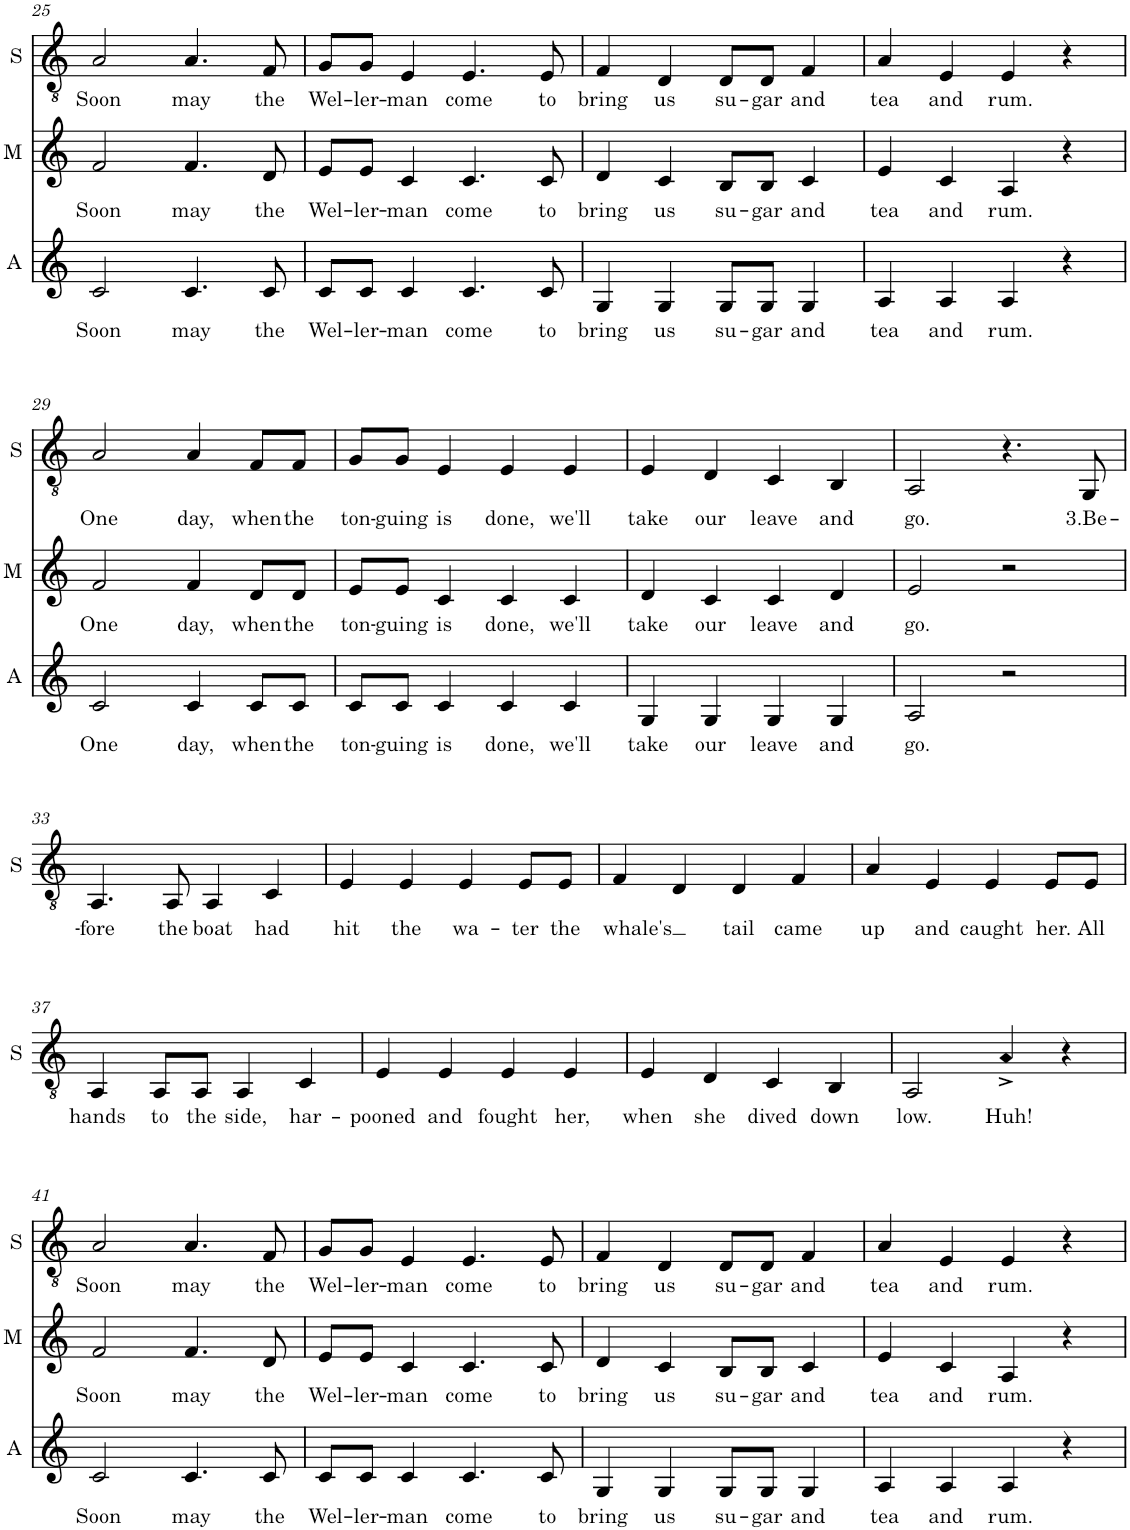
**kern	**kern	**kern	**kern	**kern	**kern	**kern	**kern	**kern	**dynam	**kern	**text	**kern	**text	**kern	**text
*part10	*part9	*part8	*part8	*part7	*part6	*part5	*part4	*part4	*part4	*part3	*part3	*part2	*part2	*part1	*part1
*staff12	*staff11	*staff10	*staff9	*staff8	*staff7	*staff6	*staff5	*staff4	*staff4/5	*staff3	*staff3	*staff2	*staff2	*staff1	*staff1
*I"Violoncelle	*I"Saxophone Alto	*I"Piano 2	*	*I"Violon	*I"Clarinette en Sib	*I"Flûte	*I"Piano	*	*	*I"Alto	*	*I"Mezzo	*	*I"S	*
*I'Vlc	*I'Sax. A.	*I'Pia. 2	*	*I'Vln.	*I'Clar. en Sib	*I'Fl.	*I'Pia.	*	*	*I'A	*	*I'M	*	*I'S	*
!!LO:PB:g=z
*clefGvv2	*clefG2	*clefGvv2	*clefG2	*clefG2	*clefG2	*clefG2	*clefGvv2	*clefGv2	*	*clefG2	*	*clefG2	*	*clefGv2	*
*	*Trd5c9	*	*	*	*Trd1c2	*	*	*	*	*	*	*	*	*	*
*k[]	*k[]	*k[]	*k[]	*k[]	*k[]	*k[]	*k[]	*k[]	*	*k[]	*	*k[]	*	*k[]	*
*M2/2	*M2/2	*M2/2	*M2/2	*M2/2	*M2/2	*M2/2	*M2/2	*M2/2	*	*M2/2	*	*M2/2	*	*M2/2	*
*met(c|)	*met(c|)	*met(c|)	*met(c|)	*met(c|)	*met(c|)	*met(c|)	*met(c|)	*met(c|)	*	*met(c|)	*	*met(c|)	*	*met(c|)	*
=25	=25	=25	=25	=25	=25	=25	=25	=25	=25	=25	=25	=25	=25	=25	=25
!	!	!	!	!	!	!	!	!	!	!	!LO:LY:b	!	!LO:LY:b	!	!LO:LY:b
2A	1f	2FF	2a	2a	2a	1ff	4.FF	2F 2A 2c	.	2c/	Soon	2f/	Soon	2A/	Soon
.	.	.	.	.	.	.	8FF	.	.	.	.	.	.	.	.
!	!	!	!	!	!	!	!	!	!	!	!LO:LY:b	!	!LO:LY:b	!	!LO:LY:b
4.A	.	2F	4.a	4.a	4.a	.	4F	4.A	.	4.c/	may	4.f/	may	4.A/	may
.	.	.	.	.	.	.	4FF	.	.	.	.	.	.	.	.
!	!	!	!	!	!	!	!	!	!	!	!LO:LY:b	!	!LO:LY:b	!	!LO:LY:b
8F	.	.	8f	8f	8f	.	.	8F	.	8c/	the	8d/	the	8F/	the
=26	=26	=26	=26	=26	=26	=26	=26	=26	=26	=26	=26	=26	=26	=26	=26
!	!	!	!	!	!	!	!	!	!	!	!LO:LY:b	!	!LO:LY:b	!	!LO:LY:b
8G\L	1c	2C	8g/L	8g/L	8g/L	1cc	4.CC	8C/ 8E/ 8G/L	.	8c/L	Wel-	8e/L	Wel-	8G/L	Wel-
!	!	!	!	!	!	!	!	!	!	!	!LO:LY:b	!	!LO:LY:b	!	!LO:LY:b
8G\J	.	.	8g/J	8g/J	8g/J	.	.	8G/J	.	8c/J	-ler-	8e/J	-ler-	8G/J	-ler-
!	!	!	!	!	!	!	!	!	!	!	!LO:LY:b	!	!LO:LY:b	!	!LO:LY:b
4E	.	.	4e	4e	4e	.	.	4E	.	4c/	-man	4c/	-man	4E/	-man
.	.	.	.	.	.	.	8CC	.	.	.	.	.	.	.	.
!	!	!	!	!	!	!	!	!	!	!	!LO:LY:b	!	!LO:LY:b	!	!LO:LY:b
4.E	.	2c	4.e	4.e	4.e	.	4C	4.E	.	4.c/	come	4.c/	come	4.E/	come
.	.	.	.	.	.	.	4CC	.	.	.	.	.	.	.	.
!	!	!	!	!	!	!	!	!	!	!	!LO:LY:b	!	!LO:LY:b	!	!LO:LY:b
8E	.	.	8e	8e	8e	.	.	8E	.	8c/	to	8c/	to	8E/	to
=27	=27	=27	=27	=27	=27	=27	=27	=27	=27	=27	=27	=27	=27	=27	=27
!	!	!	!	!	!	!	!	!	!	!	!LO:LY:b	!	!LO:LY:b	!	!LO:LY:b
4F	1d	2DD	4f	4f	4f	1dd	4.DD	4D 4F 4A	.	4G/	bring	4d/	bring	4F/	bring
!	!	!	!	!	!	!	!	!	!	!	!LO:LY:b	!	!LO:LY:b	!	!LO:LY:b
4D	.	.	4d	4d	4d	.	.	4D	.	4G/	us	4c/	us	4D/	us
.	.	.	.	.	.	.	8DD	.	.	.	.	.	.	.	.
!	!	!	!	!	!	!	!	!	!	!	!LO:LY:b	!	!LO:LY:b	!	!LO:LY:b
8D\L	.	2D	8d/L	8d/L	8d/L	.	4DD	8D/L	.	8G/L	su-	8B/L	su-	8D/L	su-
!	!	!	!	!	!	!	!	!	!	!	!LO:LY:b	!	!LO:LY:b	!	!LO:LY:b
8D\J	.	.	8d/J	8d/J	8d/J	.	.	8E/J	.	8G/J	-gar	8B/J	-gar	8D/J	-gar
!	!	!	!	!	!	!	!	!	!	!	!LO:LY:b	!	!LO:LY:b	!	!LO:LY:b
4F	.	.	4f	4f	4f	.	4DD	4F	.	4G/	and	4c/	and	4F/	and
=28	=28	=28	=28	=28	=28	=28	=28	=28	=28	=28	=28	=28	=28	=28	=28
!	!	!	!	!	!	!	!	!	!	!	!LO:LY:b	!	!LO:LY:b	!	!LO:LY:b
4A	1A	2AA	4a	4a	4a	1a	4.AAA	4A 4c 4e	.	4A/	tea	4e/	tea	4A/	tea
!	!	!	!	!	!	!	!	!	!	!	!LO:LY:b	!	!LO:LY:b	!	!LO:LY:b
4E	.	.	4e	4e	4e	.	.	4E	.	4A/	and	4c/	and	4E/	and
.	.	.	.	.	.	.	8AAA	.	.	.	.	.	.	.	.
!	!	!	!	!	!	!	!	!	!	!	!LO:LY:b	!	!LO:LY:b	!	!LO:LY:b
4E	.	2A	4e	4e	4e	.	4AA	2E	.	4A/	rum.	4A/	rum.	4E/	rum.
4r	.	.	4r	4r	4r	.	4AAA	.	.	4r	.	4r	.	4r	.
!!LO:LB:g=z
=29	=29	=29	=29	=29	=29	=29	=29	=29	=29	=29	=29	=29	=29	=29	=29
!	!	!	!	!	!	!	!	!	!	!	!LO:LY:b	!	!LO:LY:b	!	!LO:LY:b
2A	1f	1r	1r	1r	1r	1ff	4.FF	2F 2A 2c	.	2c/	One	2f/	One	2A/	One
.	.	.	.	.	.	.	8FF	.	.	.	.	.	.	.	.
!	!	!	!	!	!	!	!	!	!	!	!LO:LY:b	!	!LO:LY:b	!	!LO:LY:b
4A	.	.	.	.	.	.	4F	4A	.	4c/	day,	4f/	day,	4A/	day,
!	!	!	!	!	!	!	!	!	!	!	!LO:LY:b	!	!LO:LY:b	!	!LO:LY:b
8F\L	.	.	.	.	.	.	4FF	8F/L	.	8c/L	when	8d/L	when	8F/L	when
!	!	!	!	!	!	!	!	!	!	!	!LO:LY:b	!	!LO:LY:b	!	!LO:LY:b
8F\J	.	.	.	.	.	.	.	8F/J	.	8c/J	the	8d/J	the	8F/J	the
=30	=30	=30	=30	=30	=30	=30	=30	=30	=30	=30	=30	=30	=30	=30	=30
!	!	!	!	!	!	!	!	!	!	!	!LO:LY:b	!	!LO:LY:b	!	!LO:LY:b
8G\L	1c	1r	1r	1r	1r	1cc	4.CC	8C/ 8E/ 8G/L	.	8c/L	ton-	8e/L	ton-	8G/L	ton-
!	!	!	!	!	!	!	!	!	!	!	!LO:LY:b	!	!LO:LY:b	!	!LO:LY:b
8G\J	.	.	.	.	.	.	.	8G/J	.	8c/J	-guing	8e/J	-guing	8G/J	-guing
!	!	!	!	!	!	!	!	!	!	!	!LO:LY:b	!	!LO:LY:b	!	!LO:LY:b
4E	.	.	.	.	.	.	.	4E	.	4c/	is	4c/	is	4E/	is
.	.	.	.	.	.	.	8CC	.	.	.	.	.	.	.	.
!	!	!	!	!	!	!	!	!	!	!	!LO:LY:b	!	!LO:LY:b	!	!LO:LY:b
4E	.	.	.	.	.	.	4C	4E	.	4c/	done,	4c/	done,	4E/	done,
!	!	!	!	!	!	!	!	!	!	!	!LO:LY:b	!	!LO:LY:b	!	!LO:LY:b
4E	.	.	.	.	.	.	4CC	4E	.	4c/	we'll	4c/	we'll	4E/	we'll
=31	=31	=31	=31	=31	=31	=31	=31	=31	=31	=31	=31	=31	=31	=31	=31
!	!	!	!	!	!	!	!	!	!	!	!LO:LY:b	!	!LO:LY:b	!	!LO:LY:b
4E	[1e	1r	1r	1r	1r	1r	2DD	4D 4F 4A	.	4G/	take	4d/	take	4E/	take
!	!	!	!	!	!	!	!	!	!	!	!LO:LY:b	!	!LO:LY:b	!	!LO:LY:b
4F	.	.	.	.	.	.	.	4D	.	4G/	our	4c/	our	4D/	our
!	!	!	!	!	!	!	!	!	!	!	!LO:LY:b	!	!LO:LY:b	!	!LO:LY:b
4E	.	.	.	.	.	.	4CC	4C 4E	.	4G/	leave	4c/	leave	4C/	leave
!	!	!	!	!	!	!	!	!	!	!	!LO:LY:b	!	!LO:LY:b	!	!LO:LY:b
4D	.	.	.	.	.	.	4BBB	4BB	.	4G/	and	4d/	and	4BB/	and
=32	=32	=32	=32	=32	=32	=32	=32	=32	=32	=32	=32	=32	=32	=32	=32
*	*	*	*	*	*	*	*^	*	*	*	*	*	*	*	*
!	!	!	!	!	!	!	!	!	!	!LO:HP:b	!	!LO:LY:b	!	!LO:LY:b	!	!LO:LY:b
*	*	*	*	*	*	*	*	*	*	*	*	*	*	*	*^	*
!	!	!	!	!	!	!	!	!	!	!LO:DY:n=1:b	!	!	!	!	!	!	!
2E	1e]	1r	1r	1r	1r	1r	4EE	2AAA 2EE	2AA 2A	< p	2A/	go.	2e/	go.	2AA/	2.ryy	go.
.	.	.	.	.	.	.	4DD	.	.	.	.	.	.	.	.	.	.
2r	.	.	.	.	.	.	4CC	2r	4C	.	2r	.	2r	.	4.r	.	.
.	.	.	.	.	.	.	4BBB	.	4BB	.	.	.	.	.	.	8ryy	.
!	!	!	!	!	!	!	!	!	!	!	!	!	!	!	!	!	!LO:LY:b
.	.	.	.	.	.	.	.	.	.	.	.	.	.	.	8GG/	8ryy	3.Be-
*	*	*	*	*	*	*	*v	*v	*	*	*	*	*	*	*v	*v	*
.	.	.	.	.	.	.	.	.	[	.	.	.	.	.	.
!!LO:LB:g=z
=33	=33	=33	=33	=33	=33	=33	=33	=33	=33	=33	=33	=33	=33	=33	=33
!	!	!	!	!	!	!	!	!	!	!	!	!	!	!	!LO:LY:b
1r	1r	1r	1r	1r	1r	1r	1AAA 1EE	4AA	.	1r	.	1r	.	4.AA/	-fore
.	.	.	.	.	.	.	.	8AA/L	.	.	.	.	.	.	.
!	!	!	!	!	!	!	!	!	!	!	!	!	!	!	!LO:LY:b
.	.	.	.	.	.	.	.	8AA/J	.	.	.	.	.	8AA/	the
!	!	!	!	!	!	!	!	!	!	!	!	!	!	!	!LO:LY:b
.	.	.	.	.	.	.	.	4AA	.	.	.	.	.	4AA/	boat
!	!	!	!	!	!	!	!	!	!	!	!	!	!	!	!LO:LY:b
.	.	.	.	.	.	.	.	4C	.	.	.	.	.	4C/	had
=34	=34	=34	=34	=34	=34	=34	=34	=34	=34	=34	=34	=34	=34	=34	=34
!	!	!	!	!	!	!	!	!	!	!	!	!	!	!	!LO:LY:b
1r	1r	1r	1r	1r	1r	1r	1AA 1C	4E	.	1r	.	1r	.	4E/	hit
!	!	!	!	!	!	!	!	!	!	!	!	!	!	!	!LO:LY:b
.	.	.	.	.	.	.	.	4E	.	.	.	.	.	4E/	the
!	!	!	!	!	!	!	!	!	!	!	!	!	!	!	!LO:LY:b
.	.	.	.	.	.	.	.	4.E	.	.	.	.	.	4E/	wa-
!	!	!	!	!	!	!	!	!	!	!	!	!	!	!	!LO:LY:b
.	.	.	.	.	.	.	.	.	.	.	.	.	.	8E/L	-ter
!	!	!	!	!	!	!	!	!	!	!	!	!	!	!	!LO:LY:b
.	.	.	.	.	.	.	.	8E	.	.	.	.	.	8E/J	the
=35	=35	=35	=35	=35	=35	=35	=35	=35	=35	=35	=35	=35	=35	=35	=35
*	*	*	*	*	*	*	*	*^	*	*	*	*	*	*	*
!	!	!	!	!	!	!	!	!	!	!	!	!	!	!	!	!LO:LY:b
1r	1r	1r	1r	1r	1r	1r	1AA	4r	1D 1F 1A	.	1r	.	1r	.	4F/	whale's
.	.	.	.	.	.	.	.	8D/L	.	.	.	.	.	.	4D/	.
.	.	.	.	.	.	.	.	8D/J	.	.	.	.	.	.	.	.
!	!	!	!	!	!	!	!	!	!	!	!	!	!	!	!	!LO:LY:b
.	.	.	.	.	.	.	.	4D	.	.	.	.	.	.	4D/	tail
!	!	!	!	!	!	!	!	!	!	!	!	!	!	!	!	!LO:LY:b
.	.	.	.	.	.	.	.	8D/L	.	.	.	.	.	.	4F/	came
.	.	.	.	.	.	.	.	8F/J	.	.	.	.	.	.	.	.
*	*	*	*	*	*	*	*	*v	*v	*	*	*	*	*	*	*
=36	=36	=36	=36	=36	=36	=36	=36	=36	=36	=36	=36	=36	=36	=36	=36
!	!	!	!	!	!	!	!	!	!	!	!	!	!	!	!LO:LY:b
1r	1r	1r	1r	1r	1r	1r	1AA 1C 1E	8A/L	.	1r	.	1r	.	4A/	up
.	.	.	.	.	.	.	.	8A/J	.	.	.	.	.	.	.
!	!	!	!	!	!	!	!	!	!	!	!	!	!	!	!LO:LY:b
.	.	.	.	.	.	.	.	4E	.	.	.	.	.	4E/	and
!	!	!	!	!	!	!	!	!	!	!	!	!	!	!	!LO:LY:b
.	.	.	.	.	.	.	.	4.E	.	.	.	.	.	4E/	caught
!	!	!	!	!	!	!	!	!	!	!	!	!	!	!	!LO:LY:b
.	.	.	.	.	.	.	.	.	.	.	.	.	.	8E/L	her.
!	!	!	!	!	!	!	!	!	!	!	!	!	!	!	!LO:LY:b
.	.	.	.	.	.	.	.	8E	.	.	.	.	.	8E/J	All
!!LO:LB:g=z
=37	=37	=37	=37	=37	=37	=37	=37	=37	=37	=37	=37	=37	=37	=37	=37
!	!	!	!	!	!	!	!	!	!	!	!	!	!	!	!LO:LY:b
[1AA	1r	2AAA	4A	1r	1r	1r	1r	1r	.	1r	.	1r	.	4AA/	hands
!	!	!	!	!	!	!	!	!	!	!	!	!	!	!	!LO:LY:b
.	.	.	4A	.	.	.	.	.	.	.	.	.	.	8AA/L	to
!	!	!	!	!	!	!	!	!	!	!	!	!	!	!	!LO:LY:b
.	.	.	.	.	.	.	.	.	.	.	.	.	.	8AA/J	the
!	!	!	!	!	!	!	!	!	!	!	!	!	!	!	!LO:LY:b
.	.	2AA	4A	.	.	.	.	.	.	.	.	.	.	4AA/	side,
!	!	!	!	!	!	!	!	!	!	!	!	!	!	!	!LO:LY:b
.	.	.	4c	.	.	.	.	.	.	.	.	.	.	4C/	har-
=38	=38	=38	=38	=38	=38	=38	=38	=38	=38	=38	=38	=38	=38	=38	=38
!	!	!	!	!	!	!	!	!	!	!	!	!	!	!	!LO:LY:b
1AA]	1r	2AAA	4e	1r	1r	1r	1r	1r	.	1r	.	1r	.	4E/	-pooned
!	!	!	!	!	!	!	!	!	!	!	!	!	!	!	!LO:LY:b
.	.	.	4e	.	.	.	.	.	.	.	.	.	.	4E/	and
!	!	!	!	!	!	!	!	!	!	!	!	!	!	!	!LO:LY:b
.	.	2AA	4e	.	.	.	.	.	.	.	.	.	.	4E/	fought
!	!	!	!	!	!	!	!	!	!	!	!	!	!	!	!LO:LY:b
.	.	.	4e	.	.	.	.	.	.	.	.	.	.	4E/	her,
=39	=39	=39	=39	=39	=39	=39	=39	=39	=39	=39	=39	=39	=39	=39	=39
!	!	!	!	!	!	!	!	!	!	!	!	!	!	!	!LO:LY:b
1E	1r	4EE	4e	1r	1r	1r	1r	1r	.	1r	.	1r	.	4E/	when
!	!	!	!	!	!	!	!	!	!	!	!	!	!	!	!LO:LY:b
.	.	4DD	4d	.	.	.	.	.	.	.	.	.	.	4D/	she
!	!	!	!	!	!	!	!	!	!	!	!	!	!	!	!LO:LY:b
.	.	4CC	8c/L	.	.	.	.	.	.	.	.	.	.	4C/	dived
.	.	.	8c/J	.	.	.	.	.	.	.	.	.	.	.	.
!	!	!	!	!	!	!	!	!	!	!	!	!	!	!	!LO:LY:b
.	.	4BBB	4B	.	.	.	.	.	.	.	.	.	.	4BB/	down
=40	=40	=40	=40	=40	=40	=40	=40	=40	=40	=40	=40	=40	=40	=40	=40
!	!	!	!	!	!	!	!	!	!	!	!	!	!	!	!LO:LY:b
1A	1r	2AAA	2A	1r	1r	1r	1r	1r	.	2r	.	2r	.	2AA/	low.
!	!	!	!	!	!	!	!	!	!	!	!	!	!	!LO:N:head=diamond	!LO:LY:b
.	.	2AAA	2A	.	.	.	.	.	.	4r	.	4r	.	4A^/	Huh!
.	.	.	.	.	.	.	.	.	.	4r	.	4r	.	4r	.
!!LO:LB:g=z
=41	=41	=41	=41	=41	=41	=41	=41	=41	=41	=41	=41	=41	=41	=41	=41
*	*	*	*	*	*	*	*	*	*	*clefG2	*	*	*	*	*
!	!	!	!	!	!	!	!	!	!	!	!LO:LY:b	!	!LO:LY:b	!	!LO:LY:b
1r	1r	2FF	2a	2a	2a	1ff	4.FF	2F 2A 2c	.	2c/	Soon	2f/	Soon	2A/	Soon
.	.	.	.	.	.	.	8FF	.	.	.	.	.	.	.	.
!	!	!	!	!	!	!	!	!	!	!	!LO:LY:b	!	!LO:LY:b	!	!LO:LY:b
.	.	2F	4.a	4.a	4.a	.	4F	4.A	.	4.c/	may	4.f/	may	4.A/	may
.	.	.	.	.	.	.	4FF	.	.	.	.	.	.	.	.
!	!	!	!	!	!	!	!	!	!	!	!LO:LY:b	!	!LO:LY:b	!	!LO:LY:b
.	.	.	8f	8f	8f	.	.	8F	.	8c/	the	8d/	the	8F/	the
=42	=42	=42	=42	=42	=42	=42	=42	=42	=42	=42	=42	=42	=42	=42	=42
!	!	!	!	!	!	!	!	!	!	!	!LO:LY:b	!	!LO:LY:b	!	!LO:LY:b
1r	1r	2C	8g/L	8g/L	8g/L	1cc	4.CC	8C/ 8E/ 8G/L	.	8c/L	Wel-	8e/L	Wel-	8G/L	Wel-
!	!	!	!	!	!	!	!	!	!	!	!LO:LY:b	!	!LO:LY:b	!	!LO:LY:b
.	.	.	8g/J	8g/J	8g/J	.	.	8G/J	.	8c/J	-ler-	8e/J	-ler-	8G/J	-ler-
!	!	!	!	!	!	!	!	!	!	!	!LO:LY:b	!	!LO:LY:b	!	!LO:LY:b
.	.	.	4e	4e	4e	.	.	4E	.	4c/	-man	4c/	-man	4E/	-man
.	.	.	.	.	.	.	8CC	.	.	.	.	.	.	.	.
!	!	!	!	!	!	!	!	!	!	!	!LO:LY:b	!	!LO:LY:b	!	!LO:LY:b
.	.	2c	4.e	4.e	4.e	.	4C	4.E	.	4.c/	come	4.c/	come	4.E/	come
.	.	.	.	.	.	.	4CC	.	.	.	.	.	.	.	.
!	!	!	!	!	!	!	!	!	!	!	!LO:LY:b	!	!LO:LY:b	!	!LO:LY:b
.	.	.	8e	8e	8e	.	.	8E	.	8c/	to	8c/	to	8E/	to
=43	=43	=43	=43	=43	=43	=43	=43	=43	=43	=43	=43	=43	=43	=43	=43
!	!	!	!	!	!	!	!	!	!	!	!LO:LY:b	!	!LO:LY:b	!	!LO:LY:b
1r	1r	2DD	4f	4f	4f	1dd	4.DD	4D 4F 4A	.	4G/	bring	4d/	bring	4F/	bring
!	!	!	!	!	!	!	!	!	!	!	!LO:LY:b	!	!LO:LY:b	!	!LO:LY:b
.	.	.	4d	4d	4d	.	.	4D	.	4G/	us	4c/	us	4D/	us
.	.	.	.	.	.	.	8DD	.	.	.	.	.	.	.	.
!	!	!	!	!	!	!	!	!	!	!	!LO:LY:b	!	!LO:LY:b	!	!LO:LY:b
.	.	2D	8d/L	8d/L	8d/L	.	4DD	8D/L	.	8G/L	su-	8B/L	su-	8D/L	su-
!	!	!	!	!	!	!	!	!	!	!	!LO:LY:b	!	!LO:LY:b	!	!LO:LY:b
.	.	.	8d/J	8d/J	8d/J	.	.	8E/J	.	8G/J	-gar	8B/J	-gar	8D/J	-gar
!	!	!	!	!	!	!	!	!	!	!	!LO:LY:b	!	!LO:LY:b	!	!LO:LY:b
.	.	.	4f	4f	4f	.	4DD	4F	.	4G/	and	4c/	and	4F/	and
=44	=44	=44	=44	=44	=44	=44	=44	=44	=44	=44	=44	=44	=44	=44	=44
!	!	!	!	!	!	!	!	!	!	!	!LO:LY:b	!	!LO:LY:b	!	!LO:LY:b
1r	1r	2AA	4a	4a	4a	1a	4.AAA	4A 4c 4e	.	4A/	tea	4e/	tea	4A/	tea
!	!	!	!	!	!	!	!	!	!	!	!LO:LY:b	!	!LO:LY:b	!	!LO:LY:b
.	.	.	4e	4e	4e	.	.	4E	.	4A/	and	4c/	and	4E/	and
.	.	.	.	.	.	.	8AAA	.	.	.	.	.	.	.	.
!	!	!	!	!	!	!	!	!	!	!	!LO:LY:b	!	!LO:LY:b	!	!LO:LY:b
.	.	2A	4e	4e	4e	.	4AA	2E	.	4A/	rum.	4A/	rum.	4E/	rum.
.	.	.	4r	4r	4r	.	4AAA	.	.	4r	.	4r	.	4r	.
=	=	=	=	=	=	=	=	=	=	=	=	=	=	=	=
*-	*-	*-	*-	*-	*-	*-	*-	*-	*-	*-	*-	*-	*-	*-	*-
